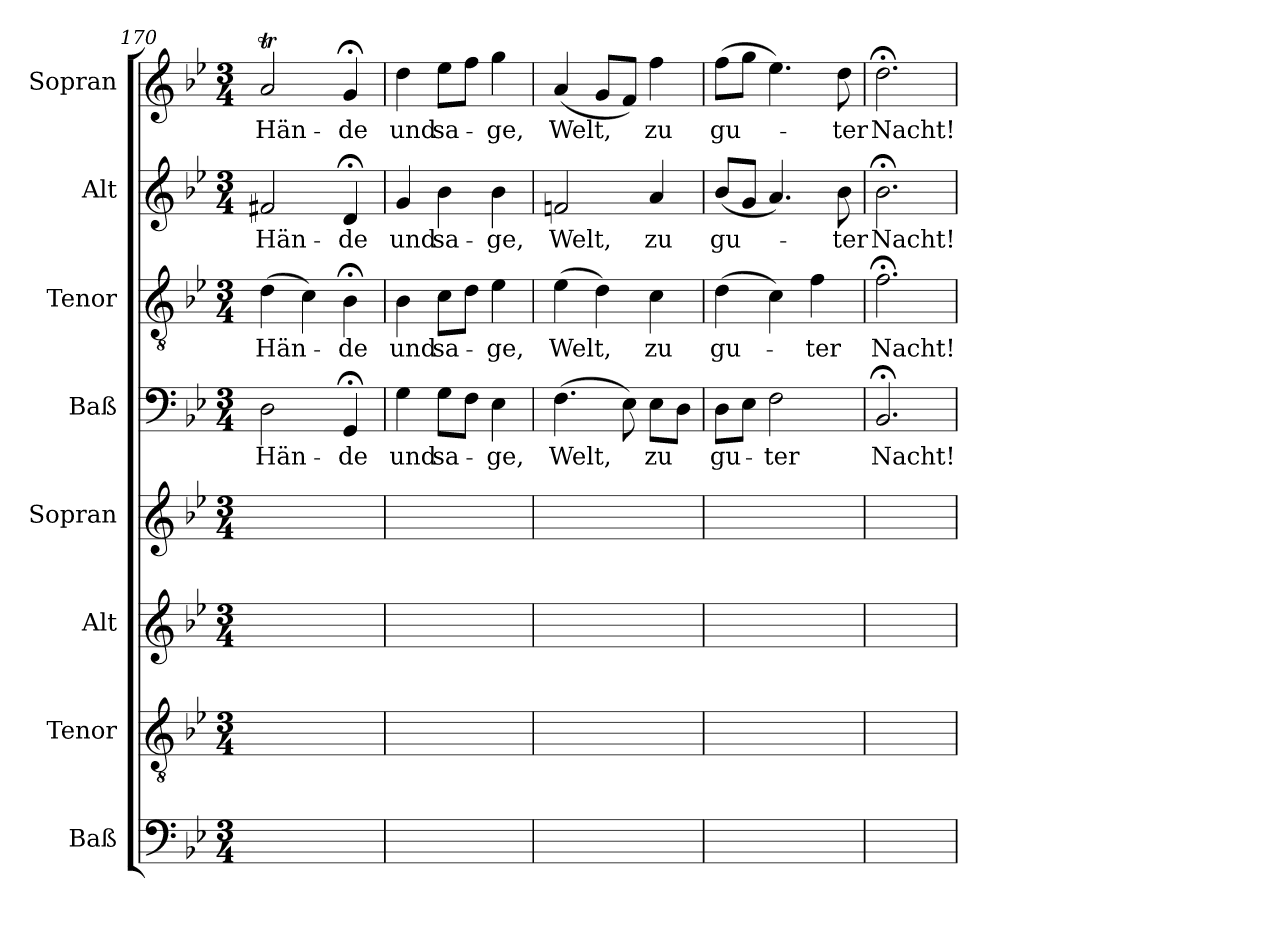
**kern	**kern	**kern	**kern	**kern	**text	**kern	**text	**kern	**text	**kern	**text
*part8	*part7	*part6	*part5	*part4	*part4	*part3	*part3	*part2	*part2	*part1	*part1
*staff8	*staff7	*staff6	*staff5	*staff4	*staff4	*staff3	*staff3	*staff2	*staff2	*staff1	*staff1
*I"Baß	*I"Tenor	*I"Alt	*I"Sopran	*I"Baß	*	*I"Tenor	*	*I"Alt	*	*I"Sopran	*
*clefF4	*clefGv2	*clefG2	*clefG2	*clefF4	*	*clefGv2	*	*clefG2	*	*clefG2	*
*k[b-e-]	*k[b-e-]	*k[b-e-]	*k[b-e-]	*k[b-e-]	*	*k[b-e-]	*	*k[b-e-]	*	*k[b-e-]	*
*g:	*g:	*g:	*g:	*g:	*	*g:	*	*g:	*	*g:	*
*M3/4	*M3/4	*M3/4	*M3/4	*M3/4	*	*M3/4	*	*M3/4	*	*M3/4	*
=170	=170	=170	=170	=170	=170	=170	=170	=170	=170	=170	=170
!	!	!	!	!	!LO:LY:b	!	!LO:LY:b	!	!LO:LY:b	!	!LO:LY:b
2.ryy	2.ryy	2.ryy	2.ryy	2D\	Hän-	(>4d\	Hän-	2f#X/	Hän-	2at/	Hän-
.	.	.	.	.	.	4c\)	.	.	.	.	.
!	!	!	!	!	!LO:LY:b	!	!LO:LY:b	!	!LO:LY:b	!	!LO:LY:b
.	.	.	.	4GG;</	-de	4B-;<\	-de	4d;</	-de	4g;</	-de
=171	=171	=171	=171	=171	=171	=171	=171	=171	=171	=171	=171
!	!	!	!	!	!LO:LY:b	!	!LO:LY:b	!	!LO:LY:b	!	!LO:LY:b
2.ryy	2.ryy	2.ryy	2.ryy	4G\	und	4B-\	und	4g/	und	4dd\	und
!	!	!	!	!	!LO:LY:b	!	!LO:LY:b	!	!LO:LY:b	!	!LO:LY:b
.	.	.	.	8G\L	sa-	8c\L	sa-	4b-\	sa-	8ee-\L	sa-
.	.	.	.	8F\J	.	8d\J	.	.	.	8ff\J	.
!	!	!	!	!	!LO:LY:b	!	!LO:LY:b	!	!LO:LY:b	!	!LO:LY:b
.	.	.	.	4E-\	-ge,	4e-\	-ge,	4b-\	-ge,	4gg\	-ge,
=172	=172	=172	=172	=172	=172	=172	=172	=172	=172	=172	=172
!	!	!	!	!	!LO:LY:b	!	!LO:LY:b	!	!LO:LY:b	!	!LO:LY:b
2.ryy	2.ryy	2.ryy	2.ryy	(>4.F\	Welt,	(>4e-\	Welt,	2fn/	Welt,	(<4a/	Welt,
.	.	.	.	.	.	4d\)	.	.	.	8g/L	.
.	.	.	.	8E-\)	.	.	.	.	.	8f/J)	.
!	!	!	!	!	!LO:LY:b	!	!LO:LY:b	!	!LO:LY:b	!	!LO:LY:b
.	.	.	.	8E-\L	zu	4c\	zu	4a/	zu	4ff\	zu
.	.	.	.	8D\J	.	.	.	.	.	.	.
!!LO:PB:g=z
=173	=173	=173	=173	=173	=173	=173	=173	=173	=173	=173	=173
!	!	!	!	!	!LO:LY:b	!	!LO:LY:b	!	!LO:LY:b	!	!LO:LY:b
2.ryy	2.ryy	2.ryy	2.ryy	8D\L	gu-	(>4d\	gu-	(<8b-/L	gu-	(>8ff\L	gu-
.	.	.	.	8E-\J	.	.	.	8g/J	.	8gg\J	.
!	!	!	!	!	!LO:LY:b	!	!	!	!	!	!
.	.	.	.	2F\	-ter	4c\)	.	4.a/)	.	4.ee-\)	.
!	!	!	!	!	!	!	!LO:LY:b	!	!	!	!
.	.	.	.	.	.	4f\	-ter	.	.	.	.
!	!	!	!	!	!	!	!	!	!LO:LY:b	!	!LO:LY:b
.	.	.	.	.	.	.	.	8b-\	-ter	8dd\	-ter
=174	=174	=174	=174	=174	=174	=174	=174	=174	=174	=174	=174
!	!	!	!	!	!LO:LY:b	!	!LO:LY:b	!	!LO:LY:b	!	!LO:LY:b
2.ryy	2.ryy	2.ryy	2.ryy	2.BB-;</	Nacht!	2.f;<\	Nacht!	2.b-;<\	Nacht!	2.dd;<\	Nacht!
=	=	=	=	=	=	=	=	=	=	=	=
*-	*-	*-	*-	*-	*-	*-	*-	*-	*-	*-	*-
